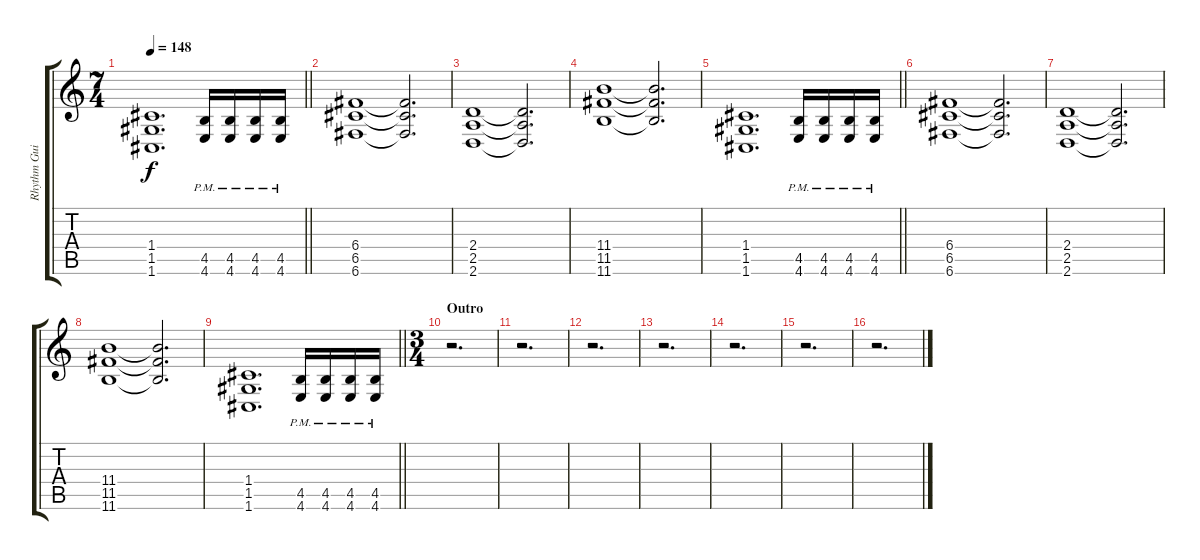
\track ("Rhythm Guitar II" "Rhythm Gui") {instrument overdrivenguitar}
\staff {score tabs}
\tuning (D4 A3 F3 C3 G2 C2) {hide}
\ts (7 4)
\tempo 148
\clef g2
\barLineRight lightlight
\ks c
(1.4 1.5 1.6).1{d dy f} (4.5{pm} 4.6{pm}).16 (4.5{pm} 4.6{pm}).16 (4.5{pm} 4.6{pm}).16 (4.5{pm} 4.6{pm}).16 |
(6.4 6.5 6.6).1 (6.4{t} 6.5{t} 6.6{t}).2{d} |
(2.4 2.5 2.6).1 (2.4{t} 2.5{t} 2.6{t}).2{d} |
(11.4 11.5 11.6).1 (11.4{t} 11.5{t} 11.6{t}).2{d} |
\barLineRight lightlight
(1.4 1.5 1.6).1{d} (4.5{pm} 4.6{pm}).16 (4.5{pm} 4.6{pm}).16 (4.5{pm} 4.6{pm}).16 (4.5{pm} 4.6{pm}).16 |
(6.4 6.5 6.6).1 (6.4{t} 6.5{t} 6.6{t}).2{d} |
(2.4 2.5 2.6).1 (2.4{t} 2.5{t} 2.6{t}).2{d} |
(11.4 11.5 11.6).1 (11.4{t} 11.5{t} 11.6{t}).2{d} |
\barLineRight lightlight
(1.4 1.5 1.6).1{d} (4.5{pm} 4.6{pm}).16 (4.5{pm} 4.6{pm}).16 (4.5{pm} 4.6{pm}).16 (4.5{pm} 4.6{pm}).16 |
\ts (3 4)
\section ("" "Outro")
r.2{d} |
r.2{d} |
r.2{d} |
r.2{d} |
r.2{d} |
r.2{d} |
r.2{d}
